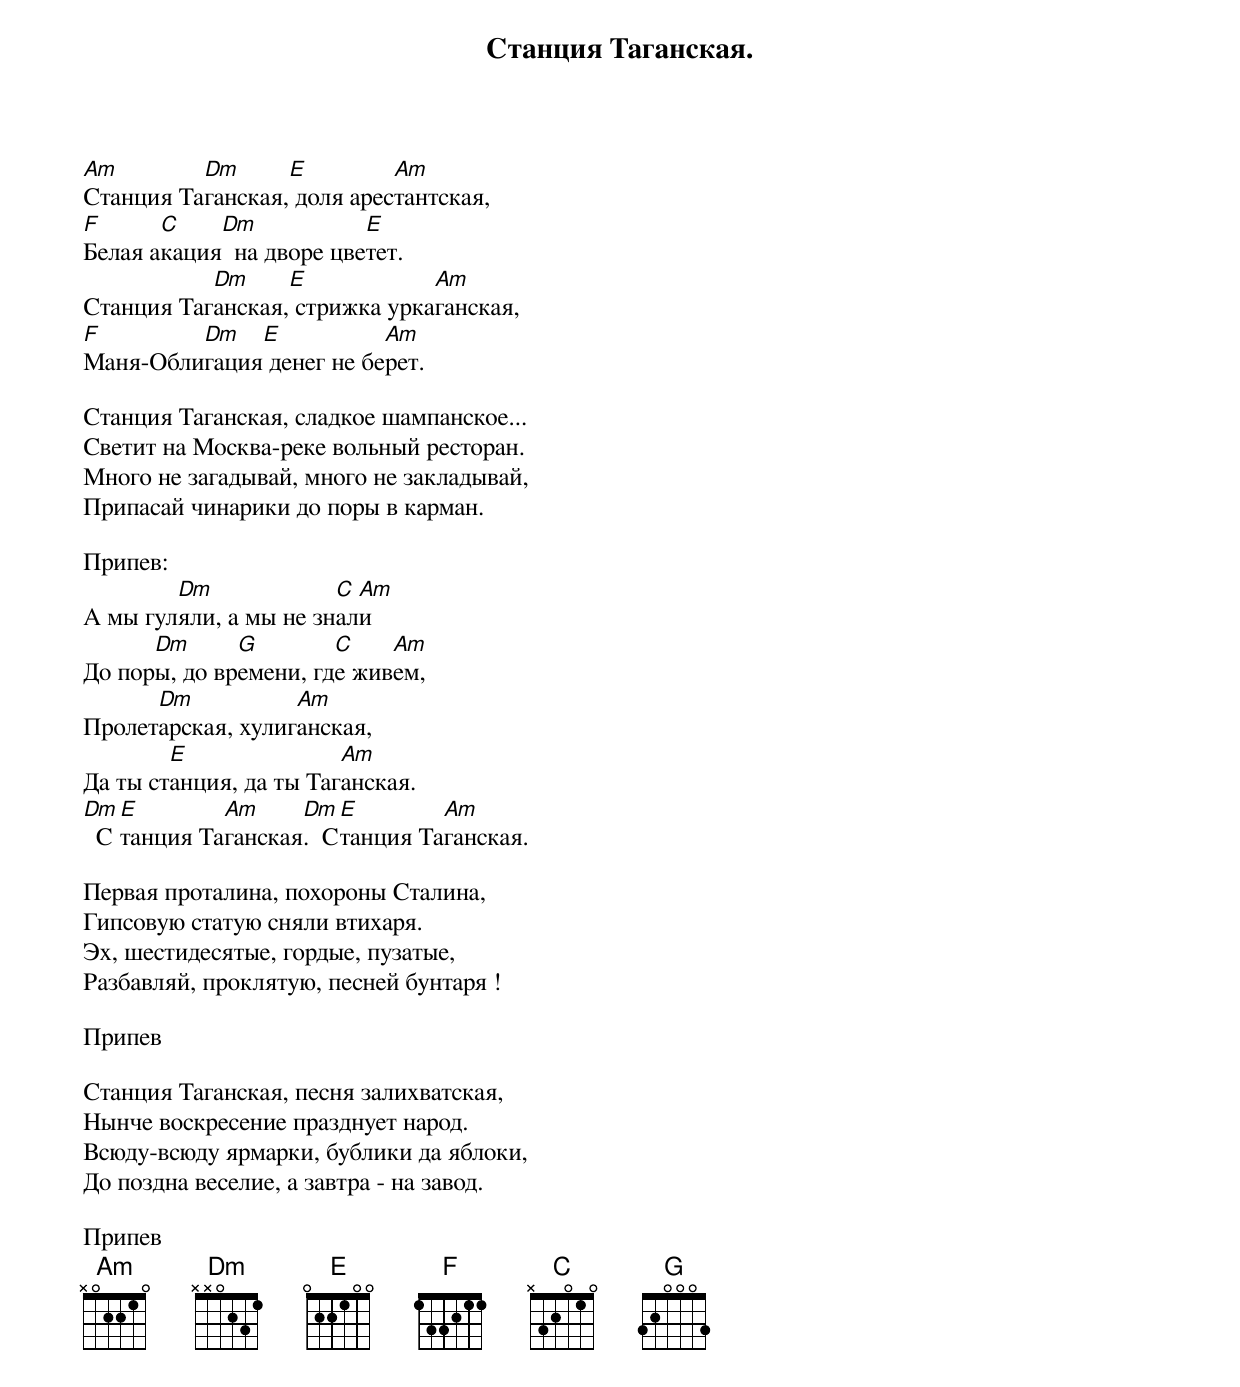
        Станция Таганская.

Am        Dm      E         Am
Станция Таганская, доля арестантская,
F      C    Dm            E
Белая акация  на дворе цветет.
           Dm     E            Am
Станция Таганская, стрижка уркаганская,
F        Dm   E           Am
Маня-Облигация денег не берет.

Станция Таганская, сладкое шампанское...
Светит на Москва-реке вольный ресторан.
Много не загадывай, много не закладывай,
Припасай чинарики до поры в карман.

Припев:
        Dm             C Am
А мы гуляли, а мы не знали
      Dm      G        C    Am
До поры, до времени, где живем,
      Dm           Am
Пролетарская, хулиганская,
        E               Am
Да ты станция, да ты Таганская.
Dm E        Am     Dm  E        Am
  Станция Таганская.  Станция Таганская.

Первая проталина, похороны Сталина,
Гипсовую статую сняли втихаря.
Эх, шестидесятые, гордые, пузатые,
Разбавляй, проклятую, песней бунтаря !

Припев

Станция Таганская, песня залихватская,
Нынче воскресение празднует народ.
Всюду-всюду ярмарки, бублики да яблоки,
До поздна веселие, а завтра - на завод.

Припев
